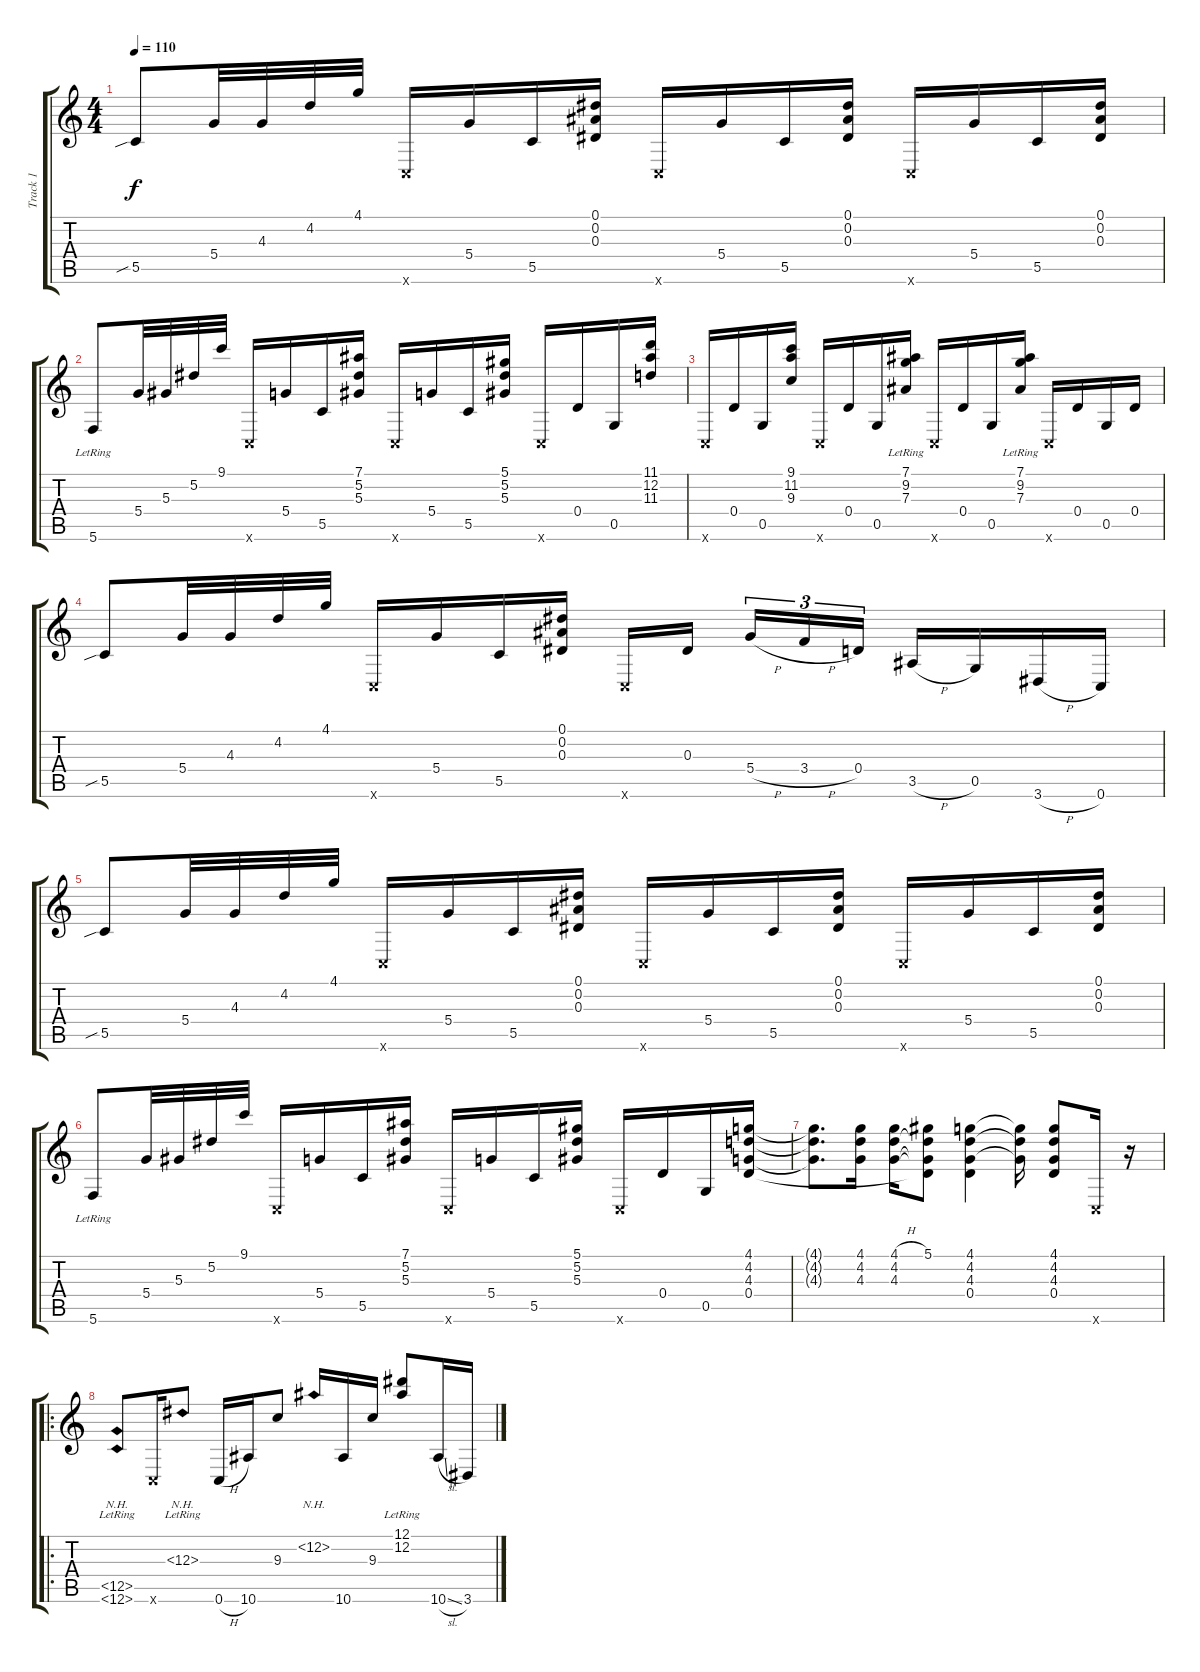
\track ("Track 1" "Track 1") {instrument acousticguitarsteel}
\staff {score tabs}
\tuning (Eb4 Bb3 Eb3 D3 G2 C2) {hide}
\ts (4 4)
\tempo 110
\clef g2
\ks c
5.5{sib}.8{dy f} 5.4.32 4.3.32 4.2.32 4.1.32 0.6{x}.16 5.4.16 5.5.16 (0.1 0.2 0.3).16 0.6{x}.16 5.4.16 5.5.16 (0.1 0.2 0.3).16 0.6{x}.16 5.4.16 5.5.16 (0.1 0.2 0.3).16 |
5.6{lr}.8 5.4.32 5.3.32 5.2.32 9.1.32 0.6{x}.16 5.4.16 5.5.16 (7.1 5.2 5.3).16 0.6{x}.16 5.4.16 5.5.16 (5.1 5.2 5.3).16 0.6{x}.16 0.4.16 0.5.16 (11.1 12.2 11.3).16 |
0.6{x}.16 0.4.16 0.5.16 (9.1 11.2 9.3).16 0.6{x}.16 0.4.16 0.5.16 (7.1{lr} 9.2{lr} 7.3{lr}).16 0.6{x}.16 0.4.16 0.5.16 (7.1{lr} 9.2{lr} 7.3{lr}).16 0.6{x}.16 0.4.16 0.5.16 0.4.16 |
5.5{sib}.8 5.4.32 4.3.32 4.2.32 4.1.32 0.6{x}.16 5.4.16 5.5.16 (0.1 0.2 0.3).16 0.6{x}.16 0.3.16{beam splitsecondary} 5.4{h}.16{tu (3 2)} 3.4{h}.16{tu (3 2)} 0.4.16{tu (3 2)} 3.5{h}.16 0.5.16 3.6{h}.16 0.6.16 |
5.5{sib}.8 5.4.32 4.3.32 4.2.32 4.1.32 0.6{x}.16 5.4.16 5.5.16 (0.1 0.2 0.3).16 0.6{x}.16 5.4.16 5.5.16 (0.1 0.2 0.3).16 0.6{x}.16 5.4.16 5.5.16 (0.1 0.2 0.3).16 |
5.6{lr}.8 5.4.32 5.3.32 5.2.32 9.1.32 0.6{x}.16 5.4.16 5.5.16 (7.1 5.2 5.3).16 0.6{x}.16 5.4.16 5.5.16 (5.1 5.2 5.3).16 0.6{x}.16 0.4.16 0.5.16 (4.1 4.2 4.3 0.4).16 |
(4.1{t} 4.2{t} 4.3{t}).8{d} (4.1 4.2 4.3).16 (4.1{h} 4.2{h} 4.3{h}).16 (5.1 4.2{t} 4.3{t} 0.4{t}).8 (4.1 4.2 4.3 0.4).4 (4.1{t} 4.2{t} 4.3{t}).16 (4.1 4.2 4.3 0.4).8 0.6{x}.16 r.16 |
\ro
(12.5{nh lr} 12.6{nh lr}).8 0.6{x}.16 12.3{nh lr}.8 0.6{h}.16 10.6.16 9.3.8 12.2{nh}.16 10.6.16 9.3.16 (12.1{lr} 12.2{lr}).8 10.6{sl}.16 3.6.16
